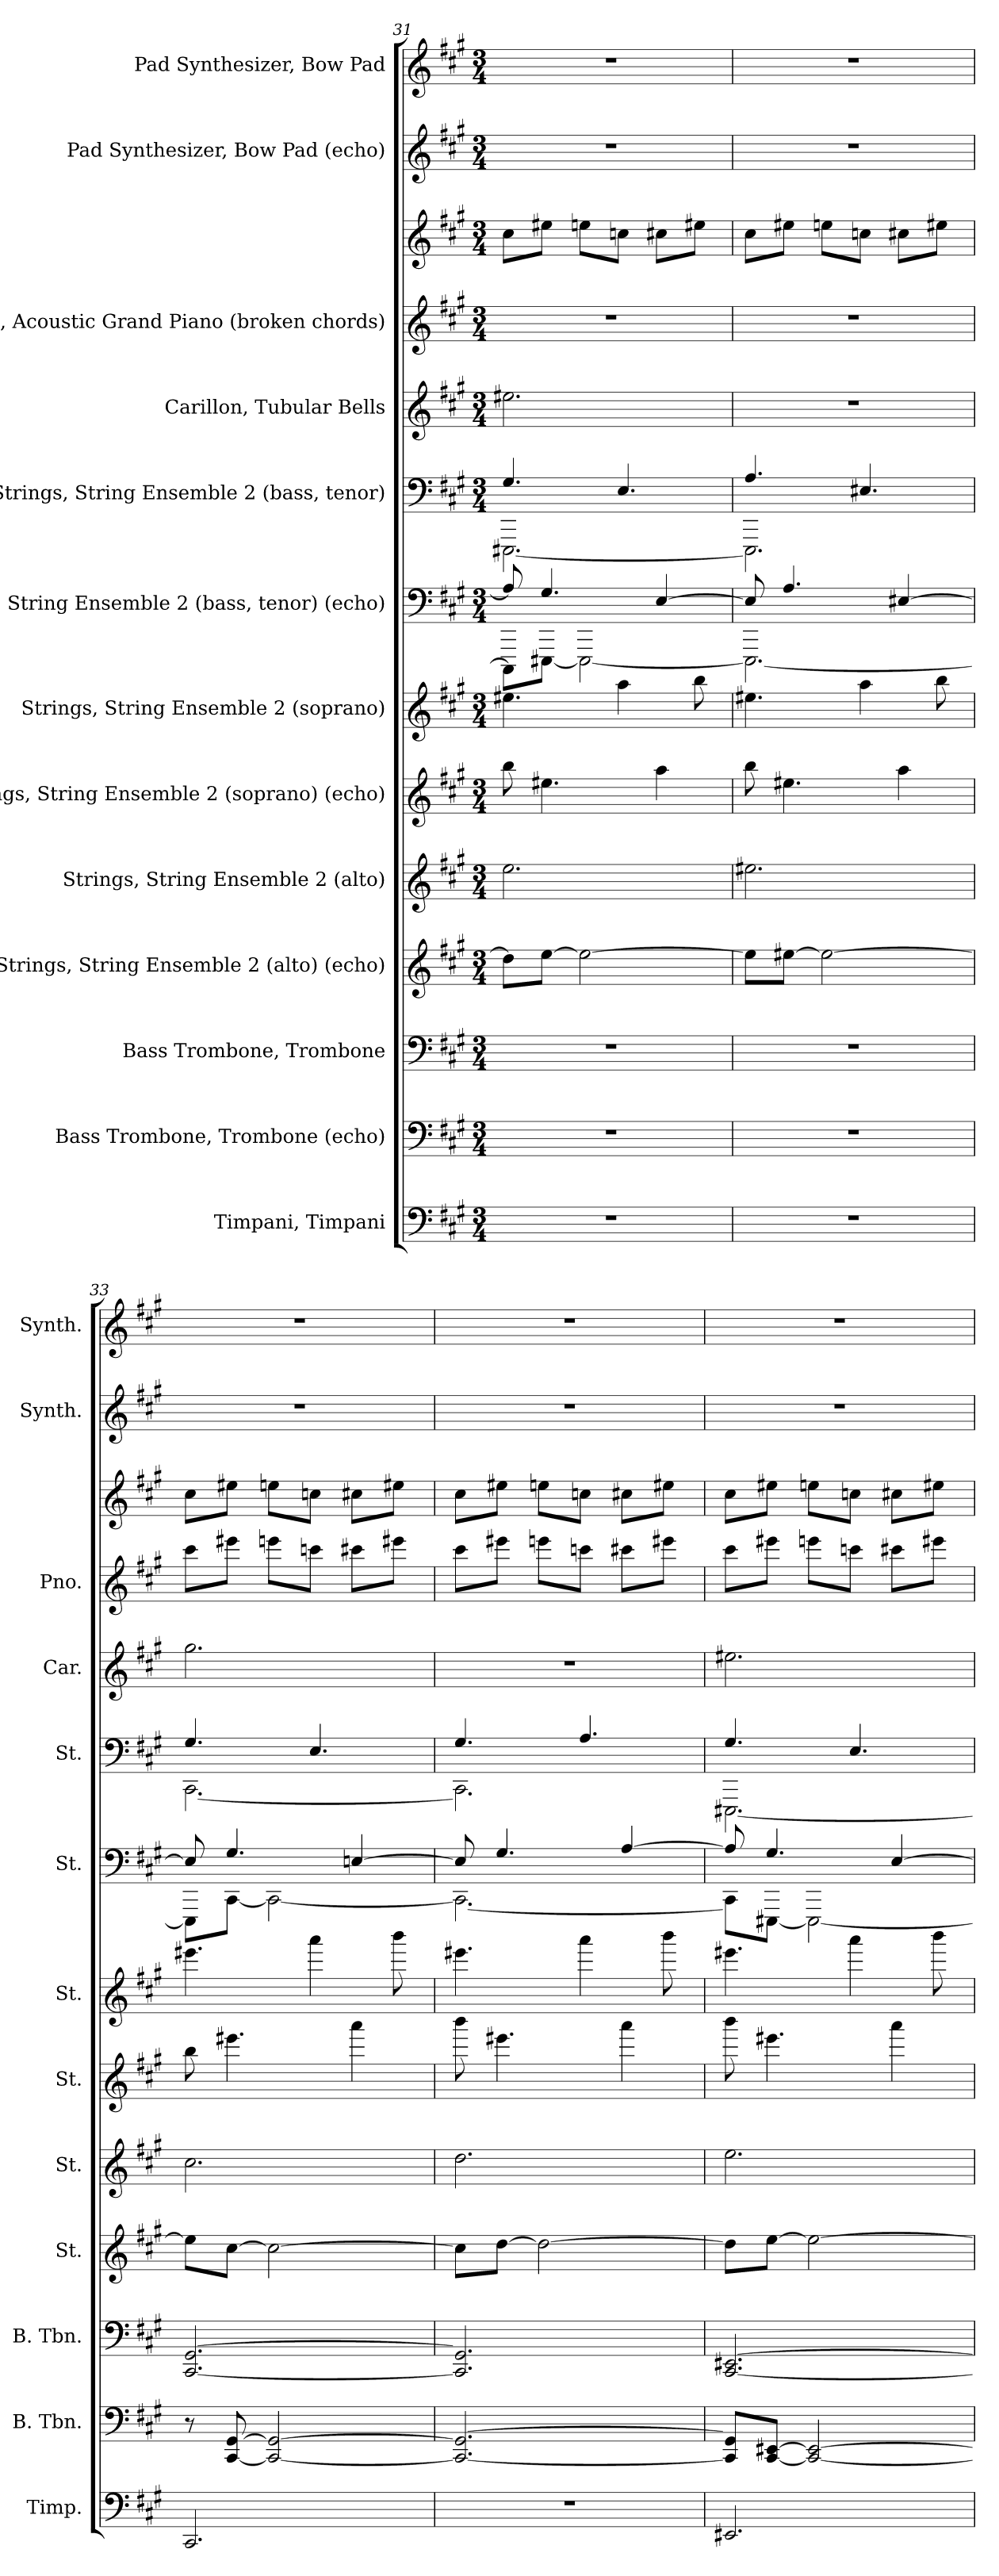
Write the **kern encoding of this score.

**kern	**kern	**kern	**kern	**kern	**kern	**kern	**kern	**kern	**kern	**kern	**kern	**kern	**kern
*part13	*part12	*part11	*part10	*part9	*part8	*part7	*part6	*part5	*part4	*part3	*part3	*part2	*part1
*staff14	*staff13	*staff12	*staff11	*staff10	*staff9	*staff8	*staff7	*staff6	*staff5	*staff4	*staff3	*staff2	*staff1
*I"Timpani, Timpani	*I"Bass Trombone, Trombone (echo)	*I"Bass Trombone, Trombone	*I"Strings, String Ensemble 2 (alto) (echo)	*I"Strings, String Ensemble 2 (alto)	*I"Strings, String Ensemble 2 (soprano) (echo)	*I"Strings, String Ensemble 2 (soprano)	*I"Strings, String Ensemble 2 (bass, tenor) (echo)	*I"Strings, String Ensemble 2 (bass, tenor)	*I"Carillon, Tubular Bells	*I"Piano, Acoustic Grand Piano (broken chords)	*	*I"Pad Synthesizer, Bow Pad (echo)	*I"Pad Synthesizer, Bow Pad
*I'Timp.	*I'B. Tbn.	*I'B. Tbn.	*I'St.	*I'St.	*I'St.	*I'St.	*I'St.	*I'St.	*I'Car.	*I'Pno.	*	*I'Synth.	*I'Synth.
*clefF4	*clefF4	*clefF4	*clefG2	*clefG2	*clefG2	*clefG2	*clefF4	*clefF4	*clefG2	*clefG2	*clefG2	*clefG2	*clefG2
*k[f#c#g#]	*k[f#c#g#]	*k[f#c#g#]	*k[f#c#g#]	*k[f#c#g#]	*k[f#c#g#]	*k[f#c#g#]	*k[f#c#g#]	*k[f#c#g#]	*k[f#c#g#]	*k[f#c#g#]	*k[f#c#g#]	*k[f#c#g#]	*k[f#c#g#]
*M3/4	*M3/4	*M3/4	*M3/4	*M3/4	*M3/4	*M3/4	*M3/4	*M3/4	*M3/4	*M3/4	*M3/4	*M3/4	*M3/4
=31	=31	=31	=31	=31	=31	=31	=31	=31	=31	=31	=31	=31	=31
*	*	*	*	*	*	*	*^	*^	*	*	*	*	*
2.r	2.r	2.r	8dd\L]	2.ee\	8bb\	4.ee#X\	8A/]	8CCC#\L]	4.G#/	[2.EEE#X\	2.ee#X\	2.r	8cc#\L	2.r	2.r
.	.	.	[8ee\J	.	4.ee#X\	.	4.G#/	[8EEE#X\J	.	.	.	.	8ee#X\J	.	.
.	.	.	2ee\_	.	.	.	.	2EEE#\_	.	.	.	.	8een\L	.	.
.	.	.	.	.	.	4aa\	.	.	4.E/	.	.	.	8ccn\J	.	.
.	.	.	.	.	4aa\	.	[4E/	.	.	.	.	.	8cc#X\L	.	.
.	.	.	.	.	.	8bb\	.	.	.	.	.	.	8ee#X\J	.	.
=32	=32	=32	=32	=32	=32	=32	=32	=32	=32	=32	=32	=32	=32	=32	=32
2.r	2.r	2.r	8ee\L]	2.ee#X\	8bb\	4.ee#X\	8E/]	2.EEE#\_	4.A/	2.EEE#\]	2.r	2.r	8cc#\L	2.r	2.r
.	.	.	[8ee#X\J	.	4.ee#X\	.	4.A/	.	.	.	.	.	8ee#X\J	.	.
.	.	.	2ee#\_	.	.	.	.	.	.	.	.	.	8een\L	.	.
.	.	.	.	.	.	4aa\	.	.	4.E#X/	.	.	.	8ccn\J	.	.
.	.	.	.	.	4aa\	.	[4E#X/	.	.	.	.	.	8cc#X\L	.	.
.	.	.	.	.	.	8bb\	.	.	.	.	.	.	8ee#X\J	.	.
!!LO:PB:g=z
=33	=33	=33	=33	=33	=33	=33	=33	=33	=33	=33	=33	=33	=33	=33	=33
2.CC#/	8r	[2.CC#/ [2.GG#/	8ee#\L]	2.cc#\	8bb\	4.eee#X\	8E#/]	8EEE#\L]	4.G#/	[2.CC#\	2.gg#\	8ccc#\L	8cc#\L	2.r	2.r
.	[8CC#/ [8GG#/	.	[8cc#\J	.	4.eee#X\	.	4.G#/	[8CC#\J	.	.	.	8eee#X\J	8ee#X\J	.	.
.	2CC#/_ 2GG#/_	.	2cc#\_	.	.	.	.	2CC#\_	.	.	.	8eeen\L	8een\L	.	.
.	.	.	.	.	.	4aaa\	.	.	4.E/	.	.	8cccn\J	8ccn\J	.	.
.	.	.	.	.	4aaa\	.	[4En/	.	.	.	.	8ccc#X\L	8cc#X\L	.	.
.	.	.	.	.	.	8bbb\	.	.	.	.	.	8eee#X\J	8ee#X\J	.	.
=34	=34	=34	=34	=34	=34	=34	=34	=34	=34	=34	=34	=34	=34	=34	=34
2.r	2.CC#/_ 2.GG#/_	2.CC#/] 2.GG#/]	8cc#\L]	2.dd\	8bbb\	4.eee#X\	8E/]	2.CC#\_	4.G#/	2.CC#\]	2.r	8ccc#\L	8cc#\L	2.r	2.r
.	.	.	[8dd\J	.	4.eee#X\	.	4.G#/	.	.	.	.	8eee#X\J	8ee#X\J	.	.
.	.	.	2dd\_	.	.	.	.	.	.	.	.	8eeen\L	8een\L	.	.
.	.	.	.	.	.	4aaa\	.	.	4.A/	.	.	8cccn\J	8ccn\J	.	.
.	.	.	.	.	4aaa\	.	[4A/	.	.	.	.	8ccc#X\L	8cc#X\L	.	.
.	.	.	.	.	.	8bbb\	.	.	.	.	.	8eee#X\J	8ee#X\J	.	.
=35	=35	=35	=35	=35	=35	=35	=35	=35	=35	=35	=35	=35	=35	=35	=35
2.EE#X/	8CC#/] 8GG#/]L	[2.CC#/ [2.EE#X/	8dd\L]	2.ee\	8bbb\	4.eee#X\	8A/]	8CC#\L]	4.G#/	[2.EEE#X\	2.ee#X\	8ccc#\L	8cc#\L	2.r	2.r
.	[8CC#/ [8EE#X/J	.	[8ee\J	.	4.eee#X\	.	4.G#/	[8EEE#X\J	.	.	.	8eee#X\J	8ee#X\J	.	.
.	2CC#/_ 2EE#/_	.	2ee\_	.	.	.	.	2EEE#\_	.	.	.	8eeen\L	8een\L	.	.
.	.	.	.	.	.	4aaa\	.	.	4.E/	.	.	8cccn\J	8ccn\J	.	.
.	.	.	.	.	4aaa\	.	[4E/	.	.	.	.	8ccc#X\L	8cc#X\L	.	.
.	.	.	.	.	.	8bbb\	.	.	.	.	.	8eee#X\J	8ee#X\J	.	.
*	*	*	*	*	*	*	*v	*v	*	*	*	*	*	*	*
*	*	*	*	*	*	*	*	*v	*v	*	*	*	*	*
=	=	=	=	=	=	=	=	=	=	=	=	=	=
*-	*-	*-	*-	*-	*-	*-	*-	*-	*-	*-	*-	*-	*-
